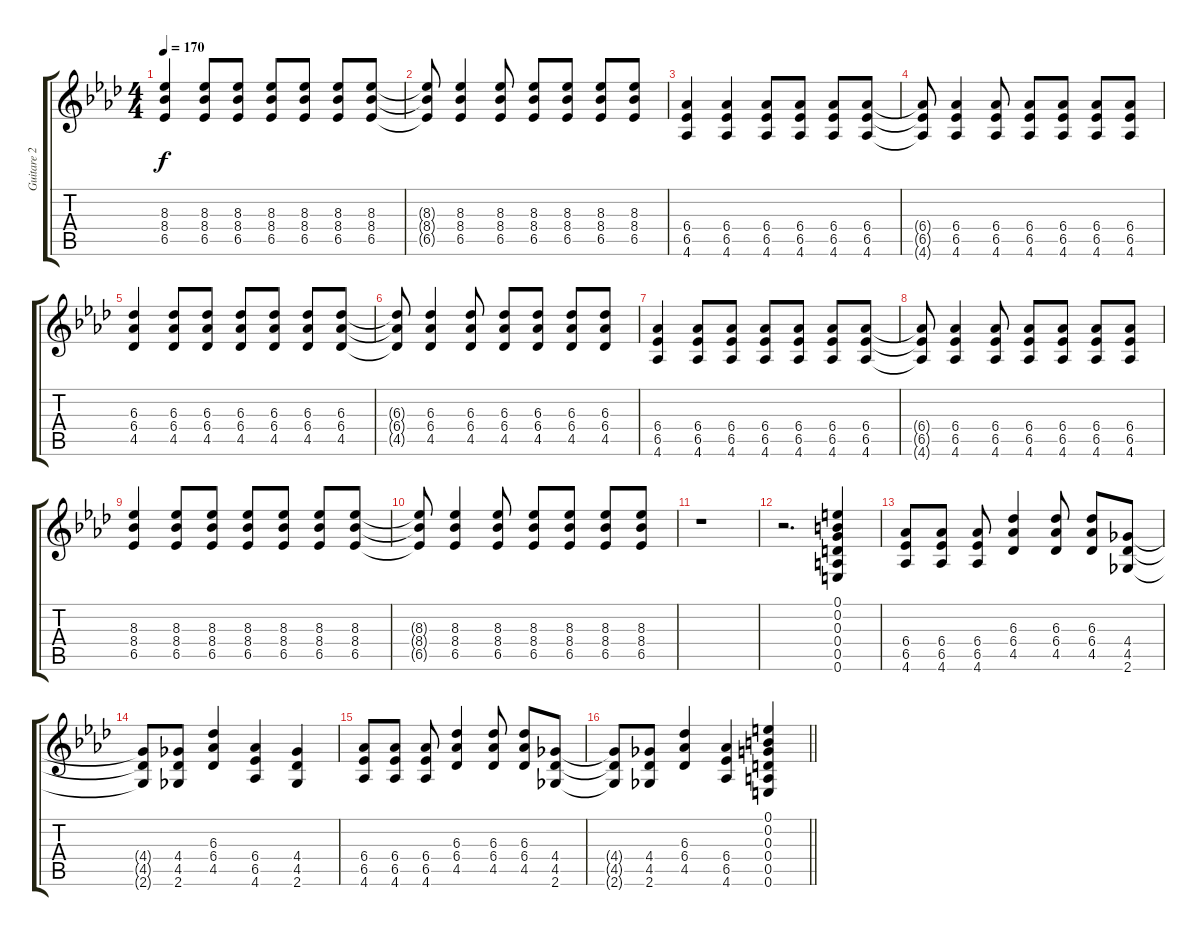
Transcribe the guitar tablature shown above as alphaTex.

\track ("Guitare 2" "Guitare 2") {instrument distortionguitar}
\staff {score tabs}
\tuning (E4 B3 G3 D3 A2 E2) {hide}
\ts (4 4)
\tempo 170
\clef g2
\ks ab
(8.3 8.4 6.5).4{dy f} (8.3 8.4 6.5).8 (8.3 8.4 6.5).8 (8.3 8.4 6.5).8 (8.3 8.4 6.5).8 (8.3 8.4 6.5).8 (8.3 8.4 6.5).8 |
(8.3{t} 8.4{t} 6.5{t}).8 (8.3 8.4 6.5).4 (8.3 8.4 6.5).8 (8.3 8.4 6.5).8 (8.3 8.4 6.5).8 (8.3 8.4 6.5).8 (8.3 8.4 6.5).8 |
(6.4 6.5 4.6).4 (6.4 6.5 4.6).4 (6.4 6.5 4.6).8 (6.4 6.5 4.6).8 (6.4 6.5 4.6).8 (6.4 6.5 4.6).8 |
(6.4{t} 6.5{t} 4.6{t}).8 (6.4 6.5 4.6).4 (6.4 6.5 4.6).8 (6.4 6.5 4.6).8 (6.4 6.5 4.6).8 (6.4 6.5 4.6).8 (6.4 6.5 4.6).8 |
(6.3 6.4 4.5).4 (6.3 6.4 4.5).8 (6.3 6.4 4.5).8 (6.3 6.4 4.5).8 (6.3 6.4 4.5).8 (6.3 6.4 4.5).8 (6.3 6.4 4.5).8 |
(6.3{t} 6.4{t} 4.5{t}).8 (6.3 6.4 4.5).4 (6.3 6.4 4.5).8 (6.3 6.4 4.5).8 (6.3 6.4 4.5).8 (6.3 6.4 4.5).8 (6.3 6.4 4.5).8 |
(6.4 6.5 4.6).4 (6.4 6.5 4.6).8 (6.4 6.5 4.6).8 (6.4 6.5 4.6).8 (6.4 6.5 4.6).8 (6.4 6.5 4.6).8 (6.4 6.5 4.6).8 |
(6.4{t} 6.5{t} 4.6{t}).8 (6.4 6.5 4.6).4 (6.4 6.5 4.6).8 (6.4 6.5 4.6).8 (6.4 6.5 4.6).8 (6.4 6.5 4.6).8 (6.4 6.5 4.6).8 |
(8.3 8.4 6.5).4 (8.3 8.4 6.5).8 (8.3 8.4 6.5).8 (8.3 8.4 6.5).8 (8.3 8.4 6.5).8 (8.3 8.4 6.5).8 (8.3 8.4 6.5).8 |
(8.3{t} 8.4{t} 6.5{t}).8 (8.3 8.4 6.5).4 (8.3 8.4 6.5).8 (8.3 8.4 6.5).8 (8.3 8.4 6.5).8 (8.3 8.4 6.5).8 (8.3 8.4 6.5).8 |
r.1 |
r.2{d} (0.1 0.2 0.3 0.4 0.5 0.6).4 |
(6.4 6.5 4.6).8 (6.4 6.5 4.6).8 (6.4 6.5 4.6).8 (6.3 6.4 4.5).4 (6.3 6.4 4.5).8 (6.3 6.4 4.5).8 (4.4 4.5 2.6).8 |
(4.4{t} 4.5{t} 2.6{t}).8 (4.4 4.5 2.6).8 (6.3 6.4 4.5).4 (6.4 6.5 4.6).4 (4.4 4.5 2.6).4 |
(6.4 6.5 4.6).8 (6.4 6.5 4.6).8 (6.4 6.5 4.6).8 (6.3 6.4 4.5).4 (6.3 6.4 4.5).8 (6.3 6.4 4.5).8 (4.4 4.5 2.6).8 |
\barLineRight lightlight
(4.4{t} 4.5{t} 2.6{t}).8 (4.4 4.5 2.6).8 (6.3 6.4 4.5).4 (6.4 6.5 4.6).4 (0.1 0.2 0.3 0.4 0.5 0.6).4
